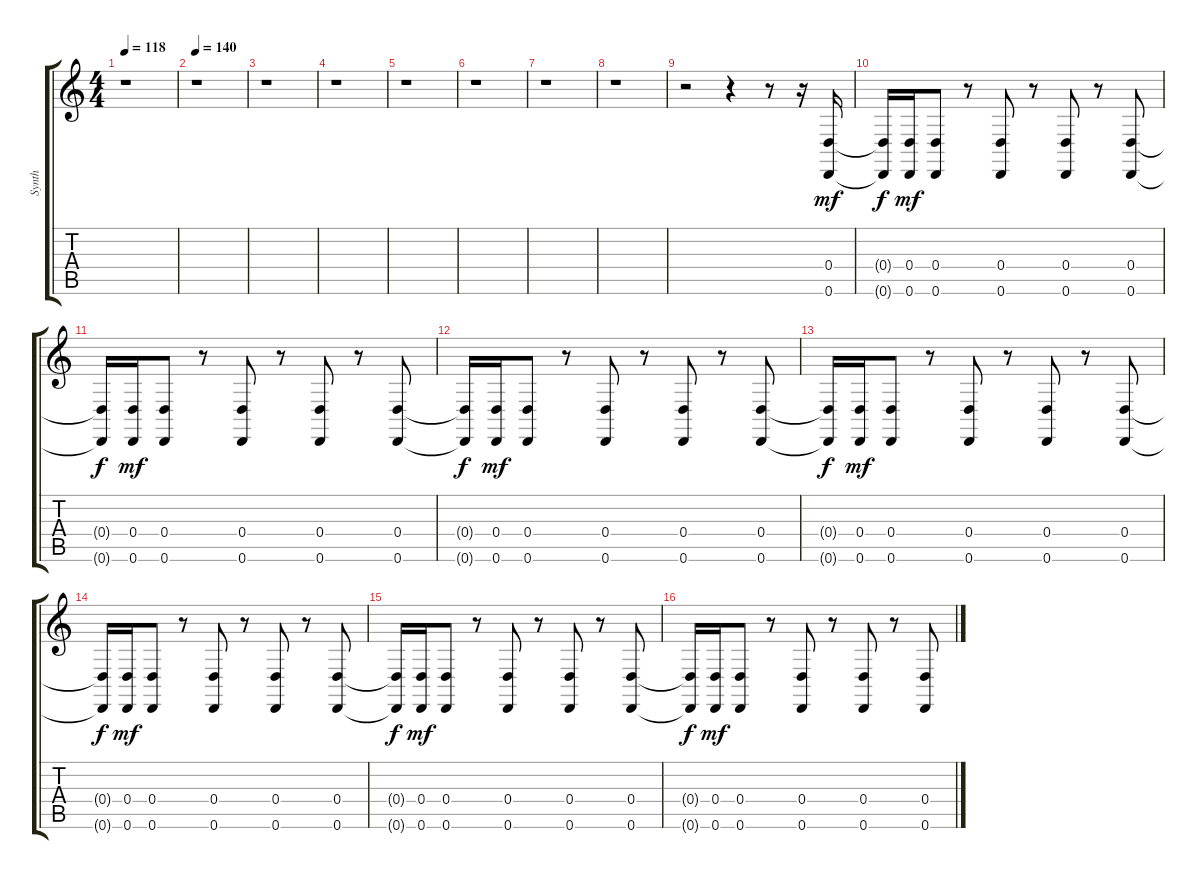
\track ("Synth" "Synth") {instrument lead1square}
\staff {score tabs}
\tuning (E4 B3 G3 D3 A2 D2) {hide}
\ts (4 4)
\tempo 118
\clef g2
\ks c
r.1{dy f} |
\tempo 140
r.1 |
r.1 |
r.1 |
r.1 |
r.1 |
r.1 |
r.1 |
r.2 r.4 r.8 r.16 (0.4 0.6).16{dy mf instrument lead1square} |
(0.4{t} 0.6{t}).16{dy f} (0.4 0.6).16{dy mf volume 16} (0.4 0.6).8 r.8 (0.4 0.6).8 r.8 (0.4 0.6).8 r.8 (0.4 0.6).8 |
(0.4{t} 0.6{t}).16{dy f} (0.4 0.6).16{dy mf} (0.4 0.6).8 r.8 (0.4 0.6).8 r.8 (0.4 0.6).8 r.8 (0.4 0.6).8 |
(0.4{t} 0.6{t}).16{dy f} (0.4 0.6).16{dy mf} (0.4 0.6).8 r.8 (0.4 0.6).8 r.8 (0.4 0.6).8 r.8 (0.4 0.6).8 |
(0.4{t} 0.6{t}).16{dy f} (0.4 0.6).16{dy mf} (0.4 0.6).8 r.8 (0.4 0.6).8 r.8 (0.4 0.6).8 r.8 (0.4 0.6).8 |
(0.4{t} 0.6{t}).16{dy f} (0.4 0.6).16{dy mf} (0.4 0.6).8 r.8 (0.4 0.6).8 r.8 (0.4 0.6).8 r.8 (0.4 0.6).8 |
(0.4{t} 0.6{t}).16{dy f} (0.4 0.6).16{dy mf} (0.4 0.6).8 r.8 (0.4 0.6).8 r.8 (0.4 0.6).8 r.8 (0.4 0.6).8 |
(0.4{t} 0.6{t}).16{dy f} (0.4 0.6).16{dy mf} (0.4 0.6).8 r.8 (0.4 0.6).8 r.8 (0.4 0.6).8 r.8 (0.4 0.6).8
